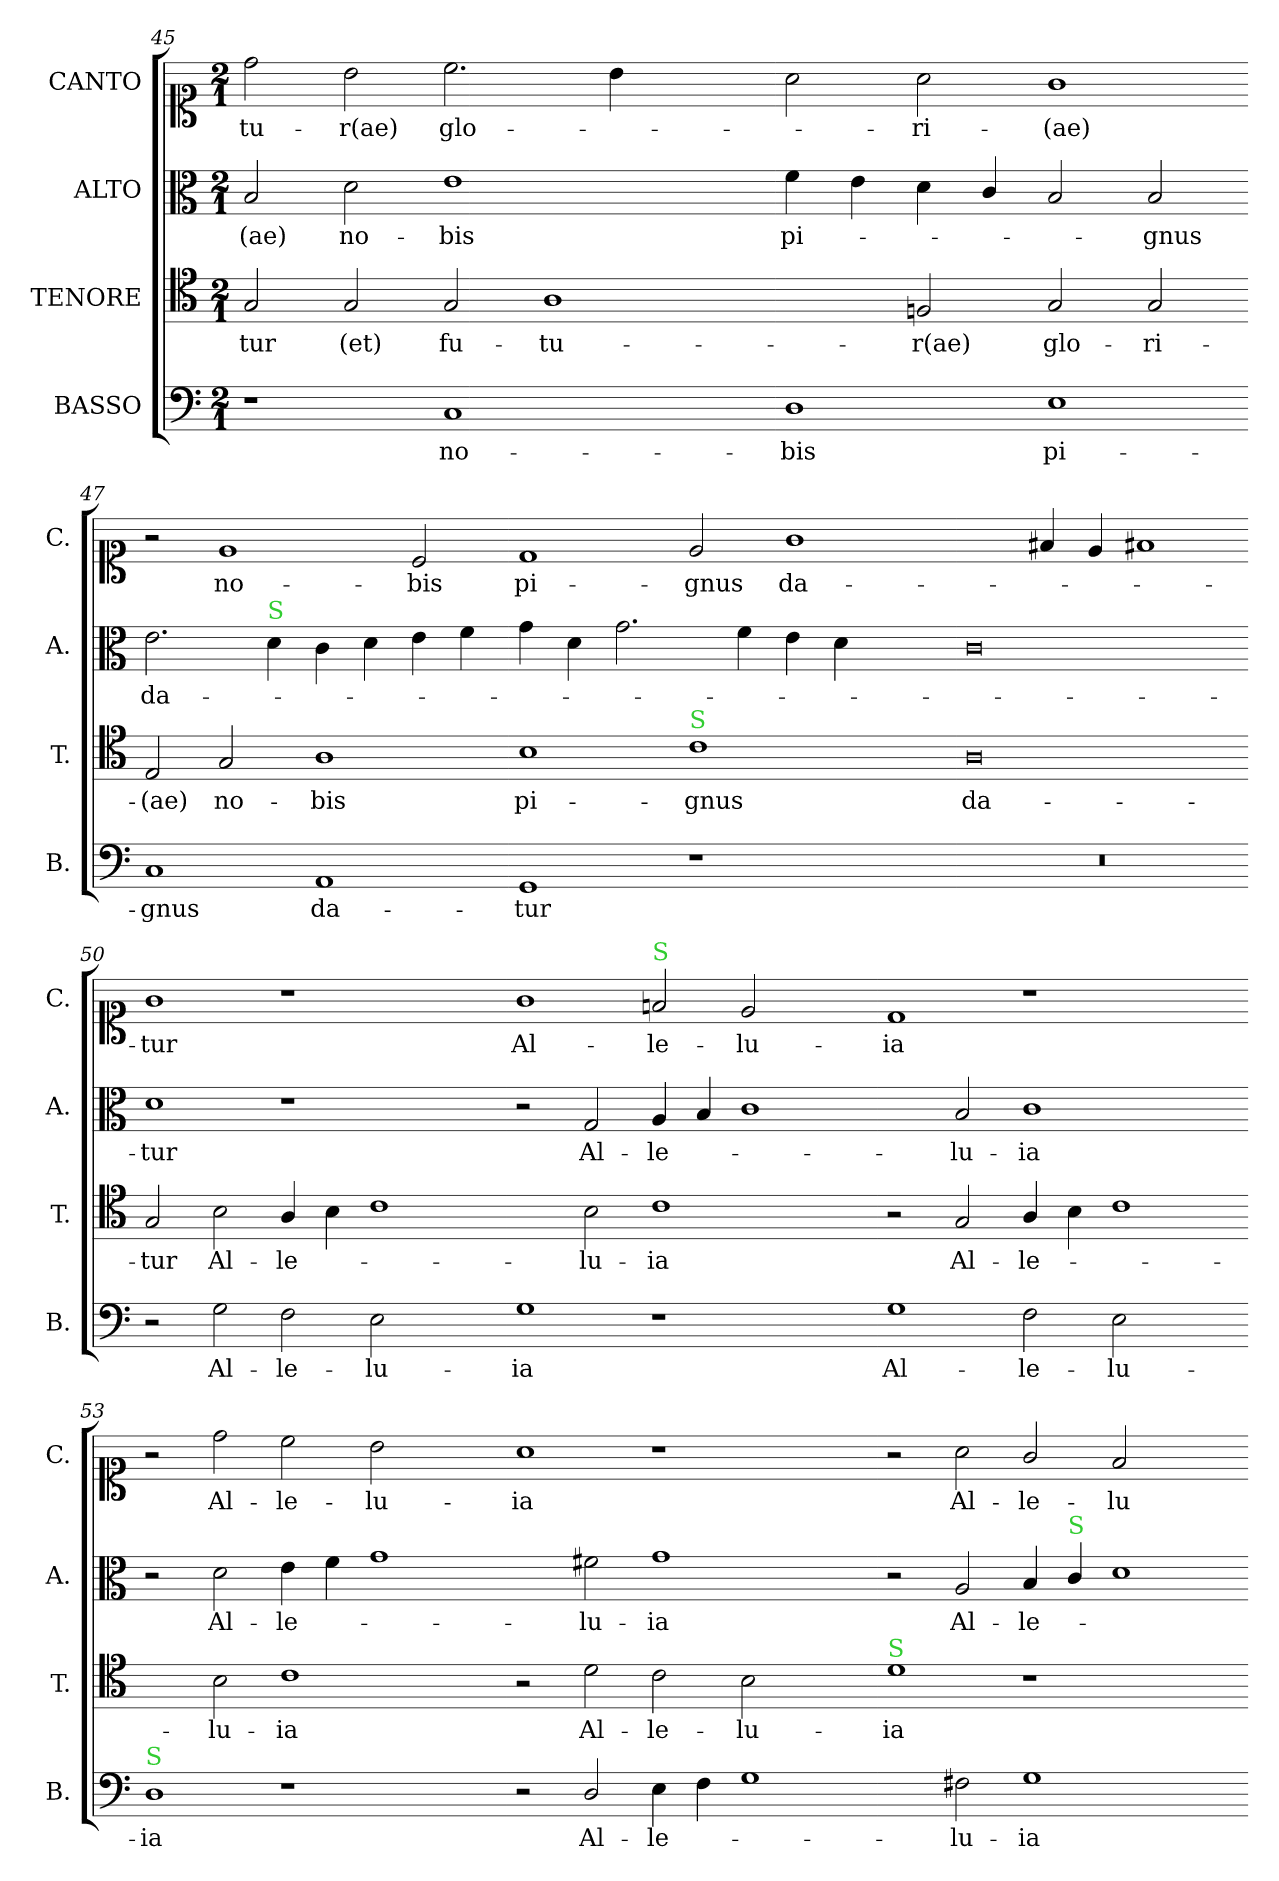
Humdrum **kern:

**kern	**text	**kern	**text	**kern	**text	**kern	**text
*part4	*part4	*part3	*part3	*part2	*part2	*part1	*part1
*staff4	*staff4	*staff3	*staff3	*staff2	*staff2	*staff1	*staff1
*I"BASSO	*	*I"TENORE	*	*I"ALTO	*	*I"CANTO	*
*I'B.	*	*I'T.	*	*I'A.	*	*I'C.	*
*clefF4	*	*clefC4	*	*clefC3	*	*clefC1	*
*k[]	*	*k[]	*	*k[]	*	*k[]	*
*C:	*	*C:	*	*C:	*	*C:	*
*M2/1	*	*M2/1	*	*M2/1	*	*M2/1	*
=45	=45	=45	=45	=45	=45	=45	=45
1r	.	2G/	-tur	2B/	-(ae)	2dd\	-tu-
.	.	2G/	(et)	2d\	no-	2b\	-r(ae)
1C	no-	2G/	fu-	1e	-bis	2.cc\	glo-
.	.	1A\	-tu-	.	.	.	.
.	.	.	.	.	.	4b\	.
2ryy	.	.	.	2ryy	.	2ryy	.
=46-	=46-	=46-	=46-	=46-	=46-	=46-	=46-
1D	-bis	2ryy	.	4f\	pi-	2a\	.
.	.	.	.	4e\	.	.	.
.	.	2Fn/	-r(ae)	4d\	.	2a\	-ri-
.	.	.	.	4c/	.	.	.
1E	pi-	2G/	glo-	2B/	.	1g	-(ae)
.	.	2G/	-ri-	2B/	-gnus	.	.
=47-	=47-	=47-	=47-	=47-	=47-	=47-	=47-
1C	-gnus	2E/	-(ae)	2.e\	da-	2r	.
.	.	2G/	no-	.	.	1e	no-
!	!	!	!	!LO:TX:a:color=limegreen:t=S	!	!	!
.	.	.	.	4d\	.	.	.
1AA	da-	1A	-bis	4c\	.	.	.
.	.	.	.	4d\	.	.	.
.	.	.	.	4e\	.	2c/	-bis
.	.	.	.	4f\	.	.	.
=48-	=48-	=48-	=48-	=48-	=48-	=48-	=48-
1GG	-tur	1B	pi-	4g\	.	1d	pi-
.	.	.	.	4d\	.	.	.
.	.	.	.	2.g\	.	.	.
!	!	!LO:TX:a:color=limegreen:t=S	!	!	!	!	!
1r	.	1c	-gnus	.	.	2e/	-gnus
.	.	.	.	4f\	.	.	.
.	.	.	.	4e\	.	1g\	da-
.	.	.	.	4d\	.	.	.
2ryy	.	2ryy	.	2ryy	.	.	.
=49-	=49-	=49-	=49-	=49-	=49-	=49-	=49-
0r	.	0A	da-	0c	.	2ryy	.
.	.	.	.	.	.	4f#X/	.
.	.	.	.	.	.	4e/	.
.	.	.	.	.	.	1f#X	.
=50-	=50-	=50-	=50-	=50-	=50-	=50-	=50-
2r	.	2G/	-tur	1d	-tur	1g	-tur
2G\	Al-	2B\	Al-	.	.	.	.
2F\	-le-	4A/	-le-	1r	.	1r	.
.	.	4B\	.	.	.	.	.
2E\	-lu-	1c\	.	.	.	.	.
2ryy	.	.	.	2ryy	.	2ryy	.
=51-	=51-	=51-	=51-	=51-	=51-	=51-	=51-
1G	-ia	2ryy	.	2r	.	1g	Al-
.	.	2B\	-lu-	2G/	Al-	.	.
!	!	!	!	!	!	!LO:TX:a:color=limegreen:t=S	!
1r	.	1c	-ia	4A/	-le-	2fn/	-le-
.	.	.	.	4B/	.	.	.
.	.	.	.	1c\	.	2e/	-lu-
2ryy	.	2ryy	.	.	.	2ryy	.
=52-	=52-	=52-	=52-	=52-	=52-	=52-	=52-
!	!LO:LY:i	!	!	!	!	!	!
1G	Al-	2r	.	2ryy	.	1d	-ia
!	!	!	!LO:LY:i	!	!	!	!
.	.	2G/	Al-	2B/	-lu-	.	.
!	!LO:LY:i	!	!LO:LY:i	!	!	!	!
2F\	-le-	4A/	-le-	1c	-ia	1r	.
.	.	4B\	.	.	.	.	.
!	!LO:LY:i	!	!	!	!	!	!
2E\	-lu-	1c\	.	.	.	.	.
2ryy	.	.	.	2ryy	.	2ryy	.
=53-	=53-	=53-	=53-	=53-	=53-	=53-	=53-
!LO:TX:a:color=limegreen:t=S	!	!	!	!	!	!	!
!	!LO:LY:i	!	!	!	!	!	!
1D	-ia	2ryy	.	2r	.	2r	.
!	!	!	!LO:LY:i	!	!LO:LY:i	!	!LO:LY:i
.	.	2B\	-lu-	2d\	Al-	2dd\	Al-
!	!	!	!LO:LY:i	!	!LO:LY:i	!	!LO:LY:i
1r	.	1c	-ia	4e\	-le-	2cc\	-le-
.	.	.	.	4f\	.	.	.
!	!	!	!	!	!	!	!LO:LY:i
.	.	.	.	1g\	.	2b\	-lu-
2ryy	.	2ryy	.	.	.	2ryy	.
=54-	=54-	=54-	=54-	=54-	=54-	=54-	=54-
!	!	!	!	!	!	!	!LO:LY:i
2r	.	2r	.	2ryy	.	1a	-ia
!	!LO:LY:i	!	!LO:LY:i	!	!LO:LY:i	!	!
2D/	Al-	2d\	Al-	2f#X\	-lu-	.	.
!	!LO:LY:i	!	!LO:LY:i	!	!LO:LY:i	!	!
4E\	-le-	2c\	-le-	1g	-ia	1r	.
4F\	.	.	.	.	.	.	.
!	!	!	!LO:LY:i	!	!	!	!
1G\	.	2B\	-lu-	.	.	.	.
.	.	2ryy	.	2ryy	.	2ryy	.
=55-	=55-	=55-	=55-	=55-	=55-	=55-	=55-
!	!	!LO:TX:a:color=limegreen:t=S	!	!	!	!	!
!	!	!	!LO:LY:i	!	!	!	!
2ryy	.	1d	-ia	2r	.	2r	.
!	!LO:LY:i	!	!	!	!LO:LY:i	!	!
2F#X\	-lu-	.	.	2A/	Al-	2a\	Al-
!	!LO:LY:i	!	!	!	!LO:LY:i	!	!
1G	-ia	1r	.	4B/	-le-	2g/	-le-
!	!	!	!	!LO:TX:a:color=limegreen:t=S	!	!	!
.	.	.	.	4c/	.	.	.
.	.	.	.	1d\	.	2f/	-lu-
2ryy	.	2ryy	.	.	.	2ryy	.
=-	=-	=-	=-	=-	=-	=-	=-
*-	*-	*-	*-	*-	*-	*-	*-
